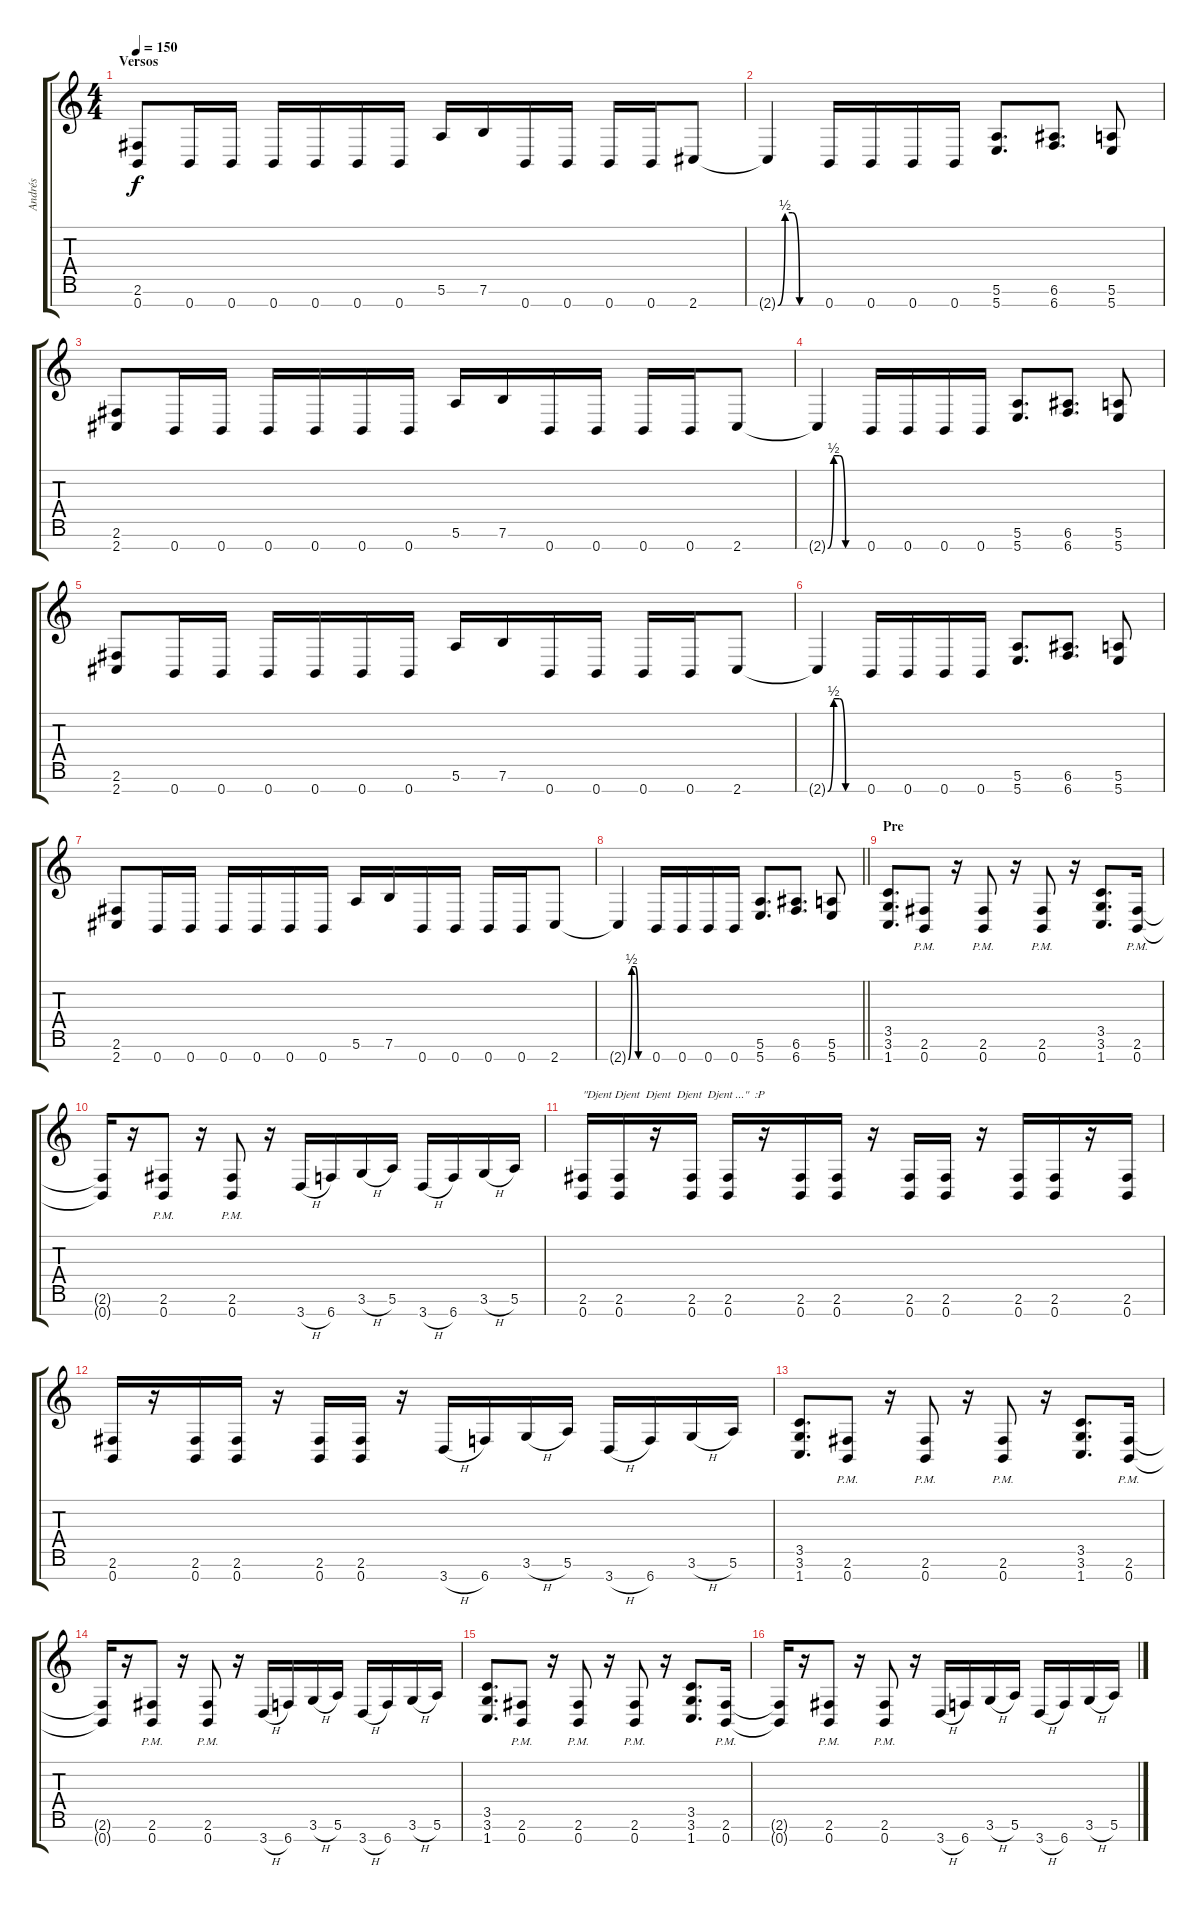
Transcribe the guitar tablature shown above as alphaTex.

\track ("Andrés" "Andrés") {instrument distortionguitar}
\staff {score tabs}
\tuning (E4 B3 G3 D3 A2 E2 B1) {hide}
\ts (4 4)
\section ("" "Versos")
\tempo 150
\clef g2
\ks c
(2.6 0.7).8{dy f} 0.7.16 0.7.16 0.7.16 0.7.16 0.7.16 0.7.16 5.6.16 7.6.16 0.7.16 0.7.16 0.7.16 0.7.16 2.7.8 |
2.7{be (custom 0 0 10 2 20 2 30 0 60 0) t}.4 0.7.16 0.7.16 0.7.16 0.7.16 (5.6 5.7).8{d} (6.6 6.7).8{d} (5.6 5.7).8 |
(2.6 2.7).8 0.7.16 0.7.16 0.7.16 0.7.16 0.7.16 0.7.16 5.6.16 7.6.16 0.7.16 0.7.16 0.7.16 0.7.16 2.7.8 |
2.7{be (custom 0 0 10 2 20 2 30 0 60 0) t}.4 0.7.16 0.7.16 0.7.16 0.7.16 (5.6 5.7).8{d} (6.6 6.7).8{d} (5.6 5.7).8 |
(2.6 2.7).8 0.7.16 0.7.16 0.7.16 0.7.16 0.7.16 0.7.16 5.6.16 7.6.16 0.7.16 0.7.16 0.7.16 0.7.16 2.7.8 |
2.7{be (custom 0 0 10 2 20 2 30 0 60 0) t}.4 0.7.16 0.7.16 0.7.16 0.7.16 (5.6 5.7).8{d} (6.6 6.7).8{d} (5.6 5.7).8 |
(2.6 2.7).8 0.7.16 0.7.16 0.7.16 0.7.16 0.7.16 0.7.16 5.6.16 7.6.16 0.7.16 0.7.16 0.7.16 0.7.16 2.7.8 |
\barLineRight lightlight
2.7{be (custom 0 0 10 2 20 2 30 0 60 0) t}.4 0.7.16 0.7.16 0.7.16 0.7.16 (5.6 5.7).8{d} (6.6 6.7).8{d} (5.6 5.7).8 |
\section ("" "Pre")
(3.5 3.6 1.7).8{d} (2.6{pm} 0.7{pm}).8 r.16 (2.6{pm} 0.7{pm}).8 r.16 (2.6{pm} 0.7{pm}).8 r.16 (3.5 3.6 1.7).8{d} (2.6{pm} 0.7{pm}).16 |
(2.6{t} 0.7{t}).16 r.16 (2.6{pm} 0.7{pm}).8 r.16 (2.6{pm} 0.7{pm}).8 r.16 3.7{h}.16 6.7.16 3.6{h}.16 5.6.16 3.7{h}.16 6.7.16 3.6{h}.16 5.6.16 |
(2.6 0.7).16{txt "\"Djent Djent  Djent  Djent  Djent ...\"  :P"} (2.6 0.7).16 r.16 (2.6 0.7).16 (2.6 0.7).16 r.16 (2.6 0.7).16 (2.6 0.7).16 r.16 (2.6 0.7).16 (2.6 0.7).16 r.16 (2.6 0.7).16 (2.6 0.7).16 r.16 (2.6 0.7).16 |
(2.6 0.7).16 r.16 (2.6 0.7).16 (2.6 0.7).16 r.16 (2.6 0.7).16 (2.6 0.7).16 r.16 3.7{h}.16 6.7.16 3.6{h}.16 5.6.16 3.7{h}.16 6.7.16 3.6{h}.16 5.6.16 |
(3.5 3.6 1.7).8{d} (2.6{pm} 0.7{pm}).8 r.16 (2.6{pm} 0.7{pm}).8 r.16 (2.6{pm} 0.7{pm}).8 r.16 (3.5 3.6 1.7).8{d} (2.6{pm} 0.7{pm}).16 |
(2.6{t} 0.7{t}).16 r.16 (2.6{pm} 0.7{pm}).8 r.16 (2.6{pm} 0.7{pm}).8 r.16 3.7{h}.16 6.7.16 3.6{h}.16 5.6.16 3.7{h}.16 6.7.16 3.6{h}.16 5.6.16 |
(3.5 3.6 1.7).8{d} (2.6{pm} 0.7{pm}).8 r.16 (2.6{pm} 0.7{pm}).8 r.16 (2.6{pm} 0.7{pm}).8 r.16 (3.5 3.6 1.7).8{d} (2.6{pm} 0.7{pm}).16 |
(2.6{t} 0.7{t}).16 r.16 (2.6{pm} 0.7{pm}).8 r.16 (2.6{pm} 0.7{pm}).8 r.16 3.7{h}.16 6.7.16 3.6{h}.16 5.6.16 3.7{h}.16 6.7.16 3.6{h}.16 5.6.16
